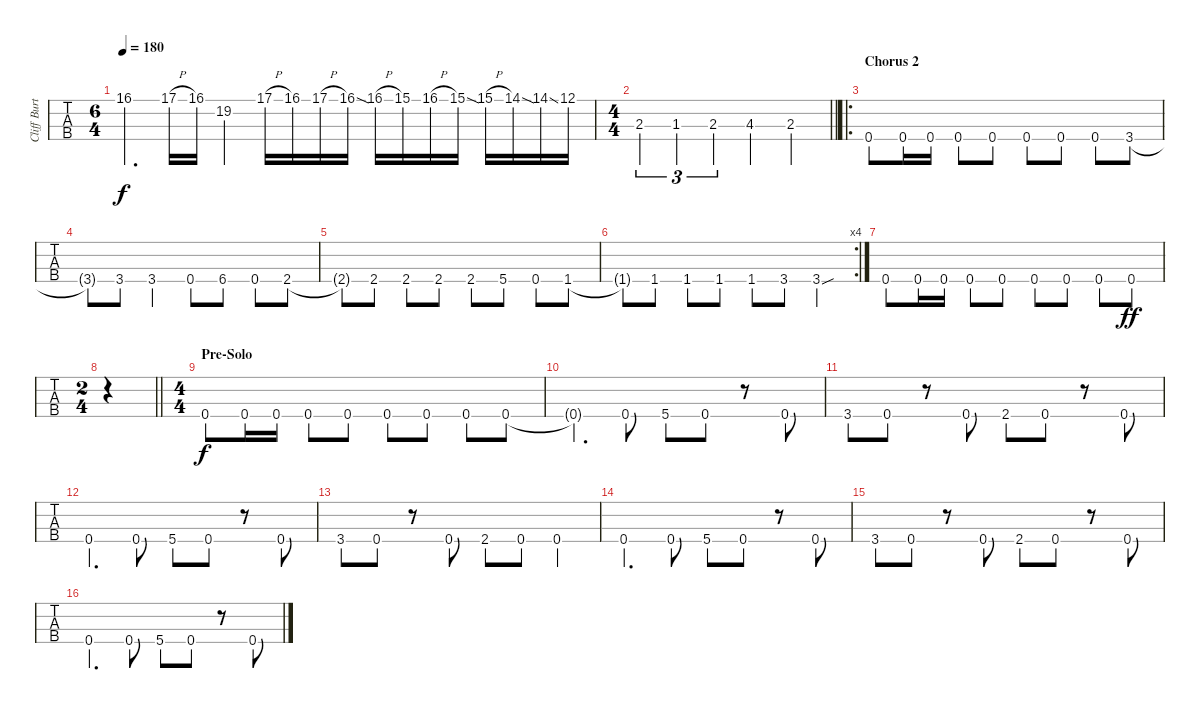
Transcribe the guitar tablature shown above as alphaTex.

\track ("Cliff Burton" "Cliff Burt") {instrument electricbassfinger}
\staff {tabs}
\tuning (G2 D2 A1 E1) {hide}
\ts (6 4)
\tempo 180
\clef f4
\ks c
16.1.4{d dy f} 17.1{h}.16 16.1.16 19.2.4 17.1{h}.16 16.1.16 17.1{h}.16 16.1{sod}.16 16.1{h}.16 15.1.16 16.1{h}.16 15.1{sod}.16 15.1{h}.16 14.1{sod}.16 14.1{ss}.16 12.1.16 |
\ts (4 4)
\barLineRight lightlight
2.3.4{tu (3 2) volume 13 instrument electricbassfinger} 1.3.4{tu (3 2)} 2.3.4{tu (3 2)} 4.3.4 2.3.4 |
\ro
\section ("" "Chorus 2")
0.4.8 0.4.16 0.4.16 0.4.8 0.4.8 0.4.8 0.4.8 0.4.8 3.4.8 |
3.4{t}.8 3.4.8 3.4.4 0.4.8 6.4.8 0.4.8 2.4.8 |
2.4{t}.8 2.4.8 2.4.8 2.4.8 2.4.8 5.4.8 0.4.8 1.4.8 |
\rc 4
1.4{t}.8 1.4.8 1.4.8 1.4.8 1.4.8 3.4.8 3.4{sou}.4 |
0.4.8 0.4.16 0.4.16 0.4.8 0.4.8 0.4.8 0.4.8 0.4.8 0.4{ac}.8{dy ff} |
\ts (2 4)
\barLineRight lightlight
|
\ts (4 4)
\section ("" "Pre-Solo")
0.4.8{dy f} 0.4.16 0.4.16 0.4.8 0.4.8 0.4.8 0.4.8 0.4.8 0.4.8 |
0.4{t}.4{d} 0.4.8 5.4.8 0.4.8 r.8 0.4.8 |
3.4.8 0.4.8 r.8 0.4.8 2.4.8 0.4.8 r.8 0.4.8 |
0.4.4{d} 0.4.8 5.4.8 0.4.8 r.8 0.4.8 |
3.4.8 0.4.8 r.8 0.4.8 2.4.8 0.4.8 0.4.4 |
0.4.4{d} 0.4.8 5.4.8 0.4.8 r.8 0.4.8 |
3.4.8 0.4.8 r.8 0.4.8 2.4.8 0.4.8 r.8 0.4.8 |
0.4.4{d} 0.4.8 5.4.8 0.4.8 r.8 0.4.8
